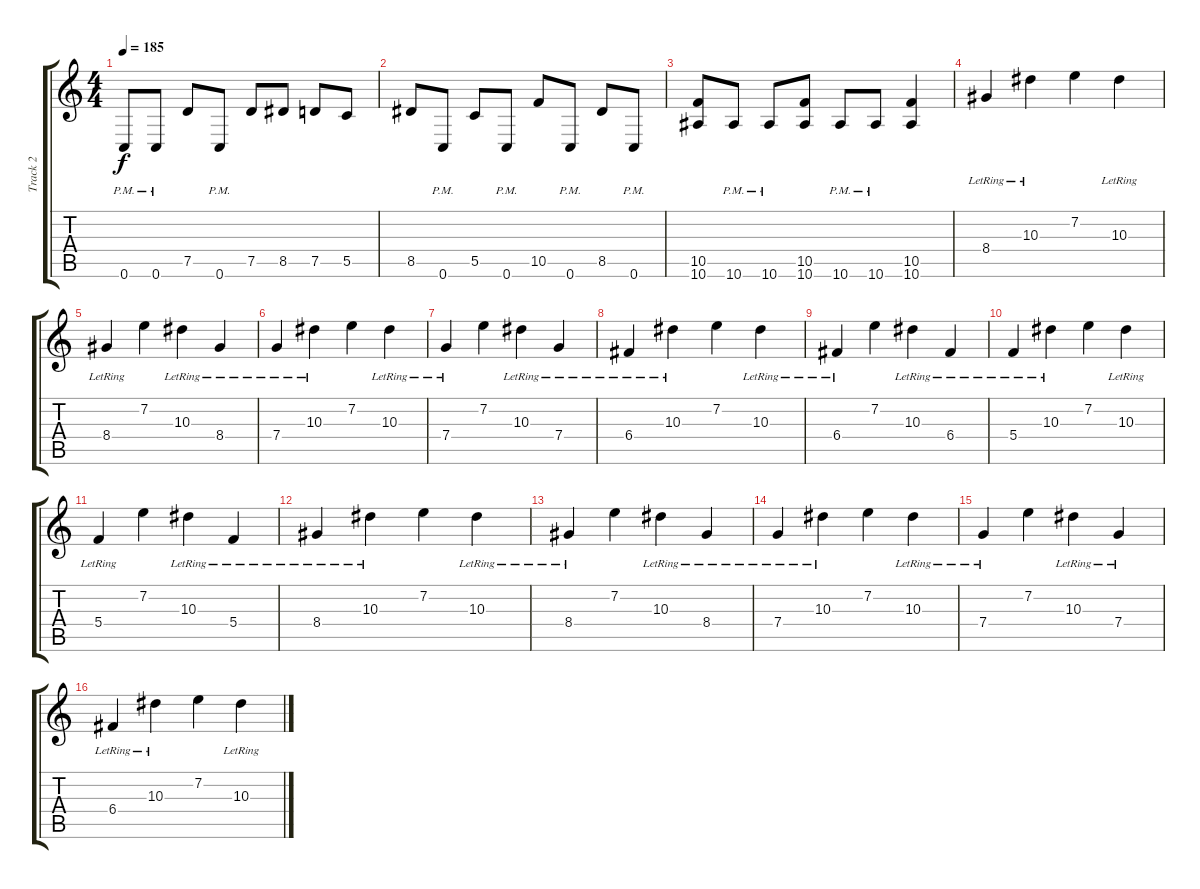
\track ("Track 2" "Track 2") {instrument distortionguitar}
\staff {score tabs}
\tuning (D4 A3 F3 C3 G2 C2) {hide}
\ts (4 4)
\tempo 185
\clef g2
\ks c
0.6{pm}.8{dy f} 0.6{pm}.8 7.5.8 0.6{pm}.8 7.5.8 8.5.8 7.5.8 5.5.8 |
8.5.8 0.6{pm}.8 5.5.8 0.6{pm}.8 10.5.8 0.6{pm}.8 8.5.8 0.6{pm}.8 |
(10.5 10.6).8 10.6{pm}.8 10.6{pm}.8 (10.5 10.6).8 10.6{pm}.8 10.6{pm}.8 (10.5 10.6).4 |
8.4{lr}.4 10.3{lr}.4 7.2.4 10.3{lr}.4 |
8.4{lr}.4 7.2.4 10.3{lr}.4 8.4{lr}.4 |
7.4{lr}.4 10.3{lr}.4 7.2.4 10.3{lr}.4 |
7.4{lr}.4 7.2.4 10.3{lr}.4 7.4{lr}.4 |
6.4{lr}.4 10.3{lr}.4 7.2.4 10.3{lr}.4 |
6.4{lr}.4 7.2.4 10.3{lr}.4 6.4{lr}.4 |
5.4{lr}.4 10.3{lr}.4 7.2.4 10.3{lr}.4 |
5.4{lr}.4 7.2.4 10.3{lr}.4 5.4{lr}.4 |
8.4{lr}.4 10.3{lr}.4 7.2.4 10.3{lr}.4 |
8.4{lr}.4 7.2.4 10.3{lr}.4 8.4{lr}.4 |
7.4{lr}.4 10.3{lr}.4 7.2.4 10.3{lr}.4 |
7.4{lr}.4 7.2.4 10.3{lr}.4 7.4{lr}.4 |
6.4{lr}.4 10.3{lr}.4 7.2.4 10.3{lr}.4
